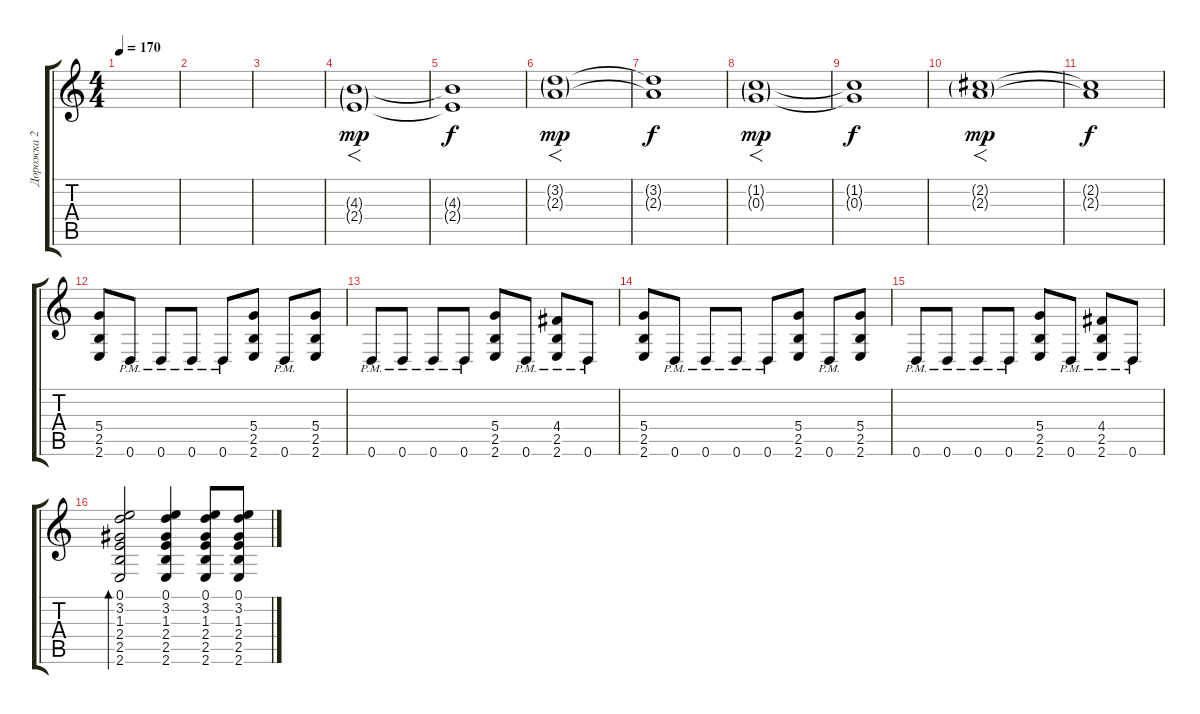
\track ("Дорожка 2" "Дорожка 2") {instrument distortionguitar}
\staff {score tabs}
\tuning (E4 B3 G3 D3 A2 D2) {hide}
\ts (4 4)
\tempo 170
\clef g2
\ks c
|
|
|
(4.3{g} 2.4{g}).1{f dy mp} |
(4.3{t} 2.4{t}).1{dy f} |
(3.2{g} 2.3{g}).1{f dy mp} |
(3.2{t} 2.3{t}).1{dy f} |
(1.2{g} 0.3{g}).1{f dy mp} |
(1.2{t} 0.3{t}).1{dy f} |
(2.2{g} 2.3{g}).1{f dy mp} |
(2.2{t} 2.3{t}).1{dy f} |
(5.4 2.5 2.6).8 0.6{pm}.8 0.6{pm}.8 0.6{pm}.8 0.6{pm}.8 (5.4 2.5 2.6).8 0.6{pm}.8 (5.4 2.5 2.6).8 |
0.6{pm}.8 0.6{pm}.8 0.6{pm}.8 0.6{pm}.8 (5.4 2.5 2.6).8 0.6{pm}.8 (4.4 2.5 2.6{pm}).8 0.6{pm}.8 |
(5.4 2.5 2.6).8 0.6{pm}.8 0.6{pm}.8 0.6{pm}.8 0.6{pm}.8 (5.4 2.5 2.6).8 0.6{pm}.8 (5.4 2.5 2.6).8 |
0.6{pm}.8 0.6{pm}.8 0.6{pm}.8 0.6{pm}.8 (5.4 2.5 2.6).8 0.6{pm}.8 (4.4 2.5 2.6{pm}).8 0.6{pm}.8 |
(0.1 3.2 1.3 2.4 2.5 2.6).2{bd 60} (0.1 3.2 1.3 2.4 2.5 2.6).4 (0.1 3.2 1.3 2.4 2.5 2.6).8 (0.1 3.2 1.3 2.4 2.5 2.6).8
